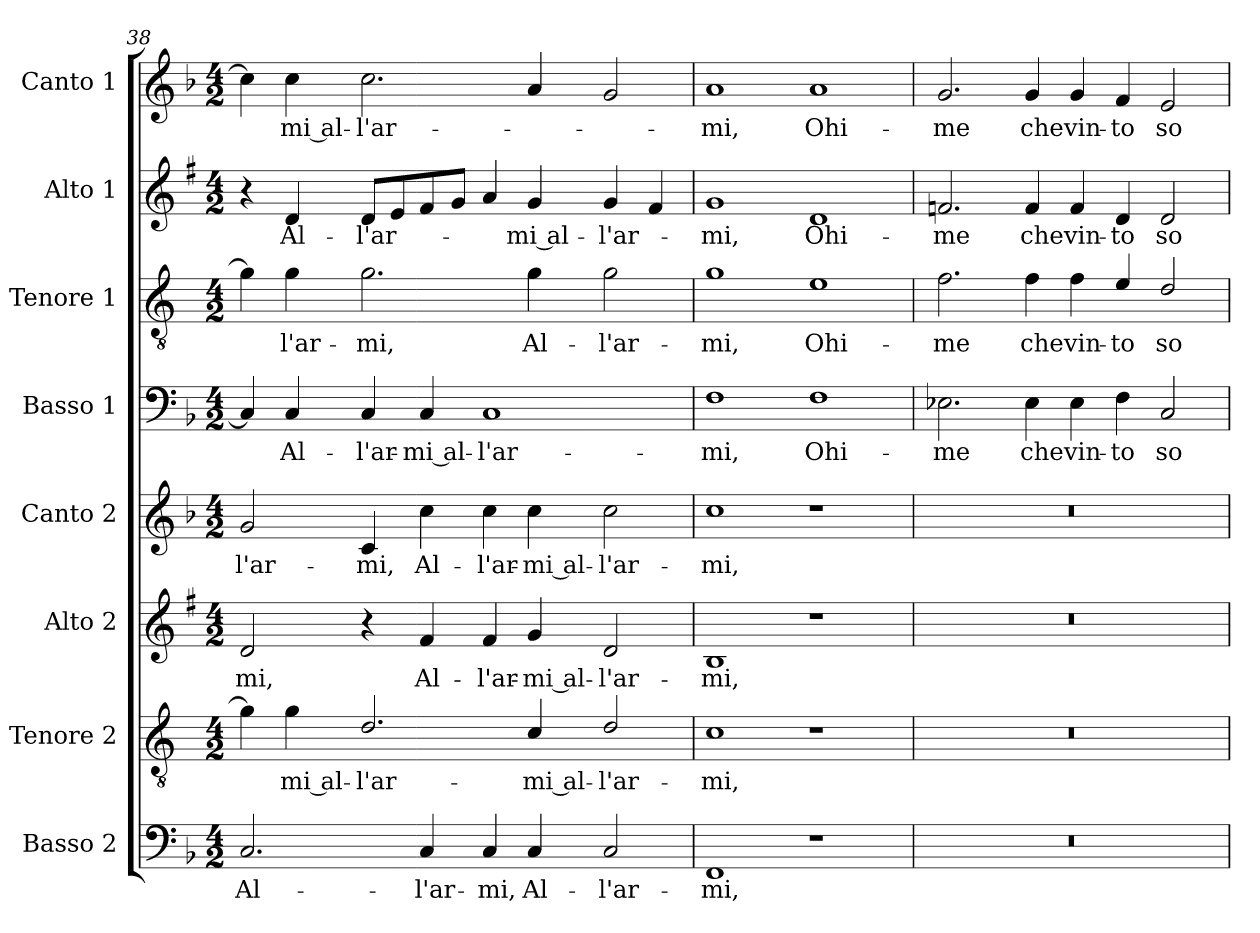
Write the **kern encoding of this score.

**kern	**text	**kern	**text	**kern	**text	**kern	**text	**kern	**text	**kern	**text	**kern	**text	**kern	**text
*part8	*part8	*part7	*part7	*part6	*part6	*part5	*part5	*part4	*part4	*part3	*part3	*part2	*part2	*part1	*part1
*staff8	*staff8	*staff7	*staff7	*staff6	*staff6	*staff5	*staff5	*staff4	*staff4	*staff3	*staff3	*staff2	*staff2	*staff1	*staff1
*I"Basso 2	*	*I"Tenore 2	*	*I"Alto 2	*	*I"Canto 2	*	*I"Basso 1	*	*I"Tenore 1	*	*I"Alto 1	*	*I"Canto 1	*
*I'B2	*	*I'T2	*	*I'A2	*	*I'C2	*	*I'B1	*	*I'T1	*	*I'A1	*	*I'C1	*
*clefF4	*	*clefGv2	*	*clefG2	*	*clefG2	*	*clefF4	*	*clefGv2	*	*clefG2	*	*clefG2	*
*	*	*ITrd4c7	*	*ITrd1c2	*	*	*	*	*	*ITrd4c7	*	*ITrd1c2	*	*	*
*k[b-]	*	*k[b-]	*	*k[b-]	*	*k[b-]	*	*k[b-]	*	*k[b-]	*	*k[b-]	*	*k[b-]	*
*F:	*	*F:	*	*F:	*	*F:	*	*F:	*	*F:	*	*F:	*	*F:	*
*M4/2	*	*M4/2	*	*M4/2	*	*M4/2	*	*M4/2	*	*M4/2	*	*M4/2	*	*M4/2	*
=38	=38	=38	=38	=38	=38	=38	=38	=38	=38	=38	=38	=38	=38	=38	=38
!	!LO:LY:b	!	!	!	!LO:LY:b	!	!LO:LY:b	!	!	!	!	!	!	!	!
2.C/	Al-	4c\]	.	2c/	-mi,	2g/	-l'ar-	4C/]	.	4c\]	.	4r	.	4cc\]	.
!	!	!	!LO:LY:b	!	!	!	!	!	!LO:LY:b	!	!LO:LY:b	!	!LO:LY:b	!	!LO:LY:b
.	.	4c\	-mi al-	.	.	.	.	4C/	Al-	4c\	-l'ar-	4c/	Al-	4cc\	-mi al-
!	!	!	!LO:LY:b	!	!	!	!LO:LY:b	!	!LO:LY:b	!	!LO:LY:b	!	!LO:LY:b	!	!LO:LY:b
.	.	2.G/	-l'ar-	4r	.	4c/	-mi,	4C/	-l'ar-	2.c\	-mi,	8c/L	-l'ar-	2.cc\	-l'ar-
.	.	.	.	.	.	.	.	.	.	.	.	8d/	.	.	.
!	!LO:LY:b	!	!	!	!LO:LY:b	!	!LO:LY:b	!	!LO:LY:b	!	!	!	!	!	!
4C/	-l'ar-	.	.	4e/	Al-	4cc\	Al-	4C/	-mi al-	.	.	8e/	.	.	.
.	.	.	.	.	.	.	.	.	.	.	.	8f/J	.	.	.
!	!LO:LY:b	!	!	!	!LO:LY:b	!	!LO:LY:b	!	!LO:LY:b	!	!	!	!	!	!
4C/	-mi,	.	.	4e/	-l'ar-	4cc\	-l'ar-	1C	-l'ar-	.	.	4g/	.	.	.
!	!LO:LY:b	!	!LO:LY:b	!	!LO:LY:b	!	!LO:LY:b	!	!	!	!LO:LY:b	!	!LO:LY:b	!	!
4C/	Al-	4F/	-mi al-	4f/	-mi al-	4cc\	-mi al-	.	.	4c\	Al-	4f/	-mi al-	4a/	.
!	!LO:LY:b	!	!LO:LY:b	!	!LO:LY:b	!	!LO:LY:b	!	!	!	!LO:LY:b	!	!LO:LY:b	!	!
2C/	-l'ar-	2G/	-l'ar-	2c/	-l'ar-	2cc\	-l'ar-	.	.	2c\	-l'ar-	4f/	-l'ar-	2g/	.
.	.	.	.	.	.	.	.	.	.	.	.	4e/	.	.	.
=39	=39	=39	=39	=39	=39	=39	=39	=39	=39	=39	=39	=39	=39	=39	=39
!	!LO:LY:b	!	!LO:LY:b	!	!LO:LY:b	!	!LO:LY:b	!	!LO:LY:b	!	!LO:LY:b	!	!LO:LY:b	!	!LO:LY:b
1FF	-mi,	1F	-mi,	1A	-mi,	1cc	-mi,	1F	-mi,	1c	-mi,	1f	-mi,	1a	-mi,
!	!	!	!	!	!	!	!	!	!LO:LY:b	!	!LO:LY:b	!	!LO:LY:b	!	!LO:LY:b
1r	.	1r	.	1r	.	1r	.	1F	Ohi-	1A	Ohi-	1c	Ohi-	1a	Ohi-
!!LO:PB:g=z
=40	=40	=40	=40	=40	=40	=40	=40	=40	=40	=40	=40	=40	=40	=40	=40
!	!	!	!	!	!	!	!	!	!LO:LY:b	!	!LO:LY:b	!	!LO:LY:b	!	!LO:LY:b
0r	.	0r	.	0r	.	0r	.	2.E-X\	-me	2.B-\	-me	2.e-X/	-me	2.g/	-me
!	!	!	!	!	!	!	!	!	!LO:LY:b	!	!LO:LY:b	!	!LO:LY:b	!	!LO:LY:b
.	.	.	.	.	.	.	.	4E-\	che	4B-\	che	4e-/	che	4g/	che
!	!	!	!	!	!	!	!	!	!LO:LY:b	!	!LO:LY:b	!	!LO:LY:b	!	!LO:LY:b
.	.	.	.	.	.	.	.	4E-\	vin-	4B-\	vin-	4e-/	vin-	4g/	vin-
!	!	!	!	!	!	!	!	!	!LO:LY:b	!	!LO:LY:b	!	!LO:LY:b	!	!LO:LY:b
.	.	.	.	.	.	.	.	4F\	-to	4A/	-to	4c/	-to	4f/	-to
!	!	!	!	!	!	!	!	!	!LO:LY:b	!	!LO:LY:b	!	!LO:LY:b	!	!LO:LY:b
.	.	.	.	.	.	.	.	2C/	so-	2G/	so-	2c/	so-	2e/	so-
=	=	=	=	=	=	=	=	=	=	=	=	=	=	=	=
*-	*-	*-	*-	*-	*-	*-	*-	*-	*-	*-	*-	*-	*-	*-	*-
